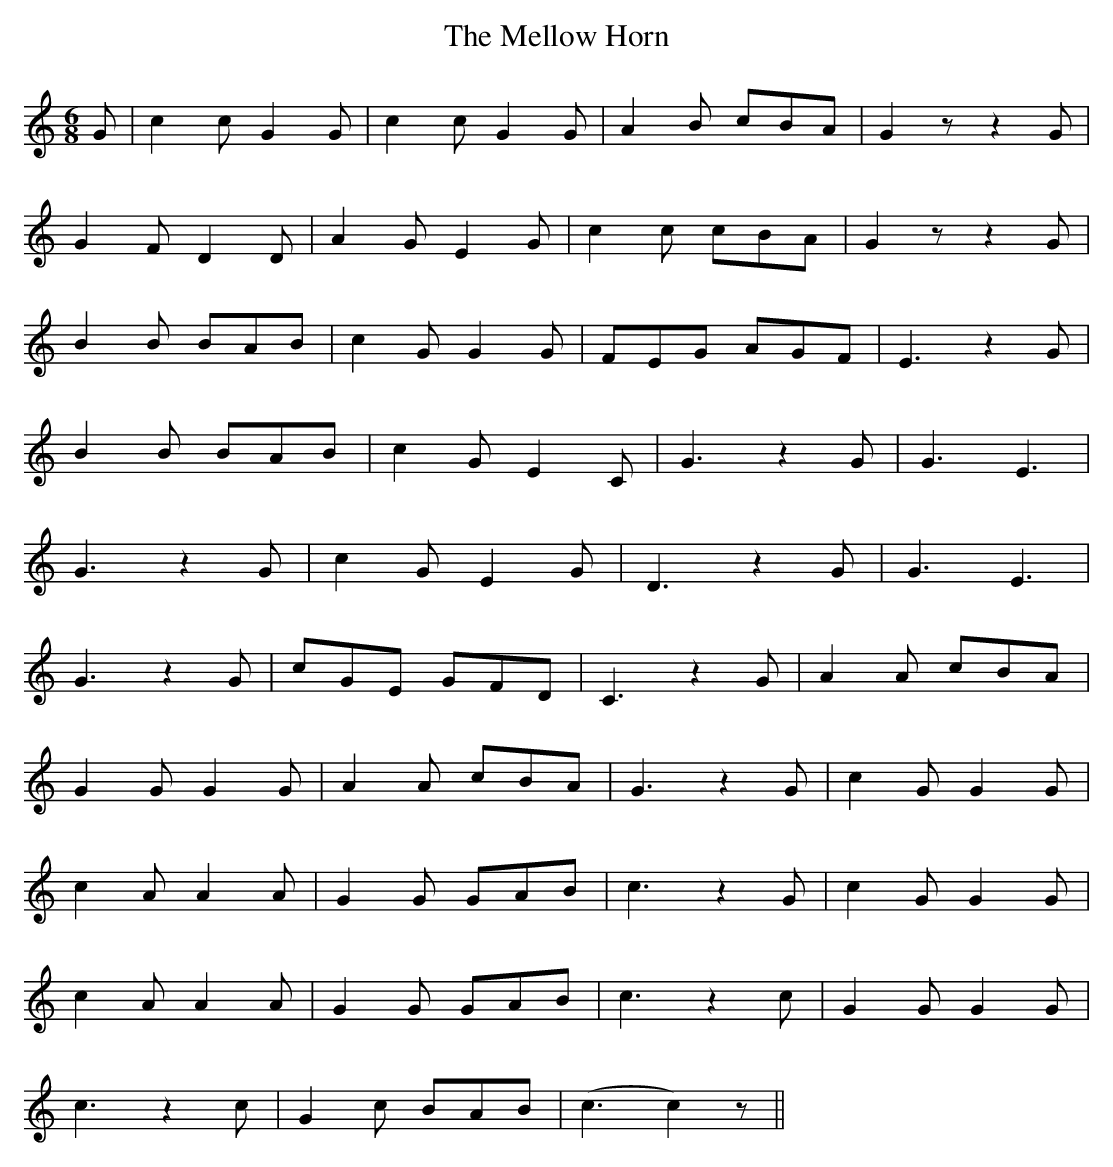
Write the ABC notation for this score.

X:1
T:Mellow Horn, The
M:6/8
L:1/8
K:C
G | c2c G2G | c2c G2G | A2B cBA | G2z z2G |
G2F D2D | A2G E2G | c2c cBA | G2z z2G |
B2B BAB | c2G G2G | FEG AGF | E3 z2G |
B2B BAB | c2G E2C | G3 z2G | G3E3 |
G3z2G | c2G E2G | D3 z2G | G3E3 |
G3 z2G | cGE GFD | C3 z2G | A2A cBA |
G2G G2G | A2A cBA | G3 z2G | c2G G2G |
c2A A2A | G2G GAB | c3 z2G | c2G G2G |
c2A A2A | G2G GAB | c3 z2c | G2G G2G |
c3 z2c | G2c BAB | (c3 c2) z ||
